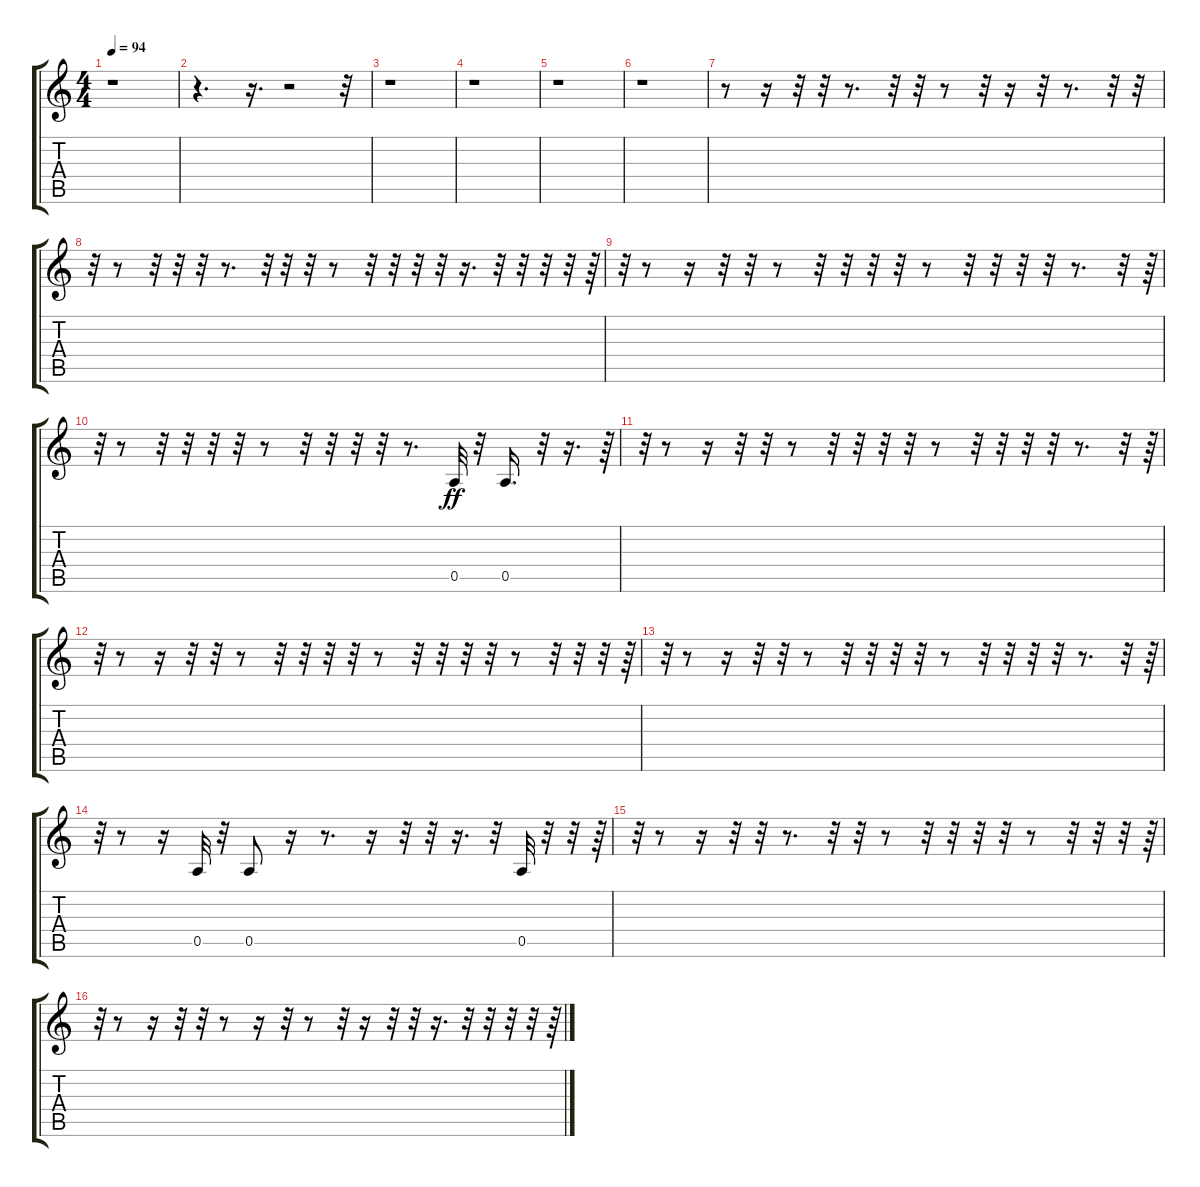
\track "" {instrument acousticbass}
\staff {score tabs}
\tuning (E4 B3 G3 D3 A2 E2) {hide}
\ts (4 4)
\tempo 94
\clef g2
\ks c
r.1{dy ff} |
r.4{d} r.16{d} r.2 r.32 |
r.1 |
r.1 |
r.1 |
r.1 |
r.8 r.16 r.32 r.32 r.8{d} r.32 r.32{volume 12} r.8 r.32 r.16 r.32 r.8{d} r.32{volume 14} r.32 |
r.32 r.8{volume 12} r.32 r.32 r.32 r.8{d} r.32{tu (3 2) volume 14} r.32{volume 12} r.32 r.8 r.32 r.32 r.32 r.32 r.16{d} r.32 r.32 r.32 r.32 r.64{tu (3 2)} |
r.32{tu (3 2)} r.8 r.16 r.32 r.32 r.8 r.32 r.32 r.32{volume 14} r.32 r.8{volume 12} r.32 r.32 r.32 r.32 r.8{d} r.32{volume 14} r.64{tu (3 2)} |
r.32{tu (3 2)} r.8 r.32 r.32 r.32 r.32 r.8 r.32 r.32 r.32 r.32 r.8{d} 0.5.32 r.32 0.5.16{d} r.32 r.16{d} r.64{tu (3 2)} |
r.32{tu (3 2)} r.8{volume 12} r.16 r.32 r.32 r.8 r.32 r.32 r.32 r.32 r.8{volume 12} r.32 r.32 r.32 r.32 r.8{d} r.32{volume 14} r.64{tu (3 2)} |
r.32{tu (3 2)} r.8{volume 12} r.16 r.32 r.32 r.8 r.32 r.32 r.32{volume 14} r.32 r.8{volume 12} r.32 r.32 r.32 r.32 r.8 r.32 r.32 r.32{volume 14} r.64{tu (3 2)} |
r.32{tu (3 2)} r.8{volume 12} r.16 r.32 r.32 r.8 r.32 r.32 r.32{volume 14} r.32 r.8{volume 12} r.32 r.32 r.32 r.32 r.8{d} r.32 r.64{tu (3 2)} |
r.32{tu (3 2)} r.8{volume 12} r.16 0.5.32 r.32 0.5.8 r.16 r.8{d} r.16 r.32 r.32 r.16{d} r.32 0.5.32 r.32 r.32{volume 14} r.64{tu (3 2)} |
r.32{tu (3 2)} r.8{volume 12} r.16 r.32 r.32 r.8{d} r.32{volume 14} r.32 r.8 r.32 r.32 r.32 r.32 r.8 r.32 r.32 r.32{volume 14} r.64{tu (3 2)} |
r.32{tu (3 2)} r.8{volume 12} r.16 r.32 r.32 r.8 r.16 r.32 r.8{volume 12} r.32 r.16 r.32 r.32 r.16{d} r.32 r.32 r.32 r.32{volume 14} r.64{tu (3 2)}
